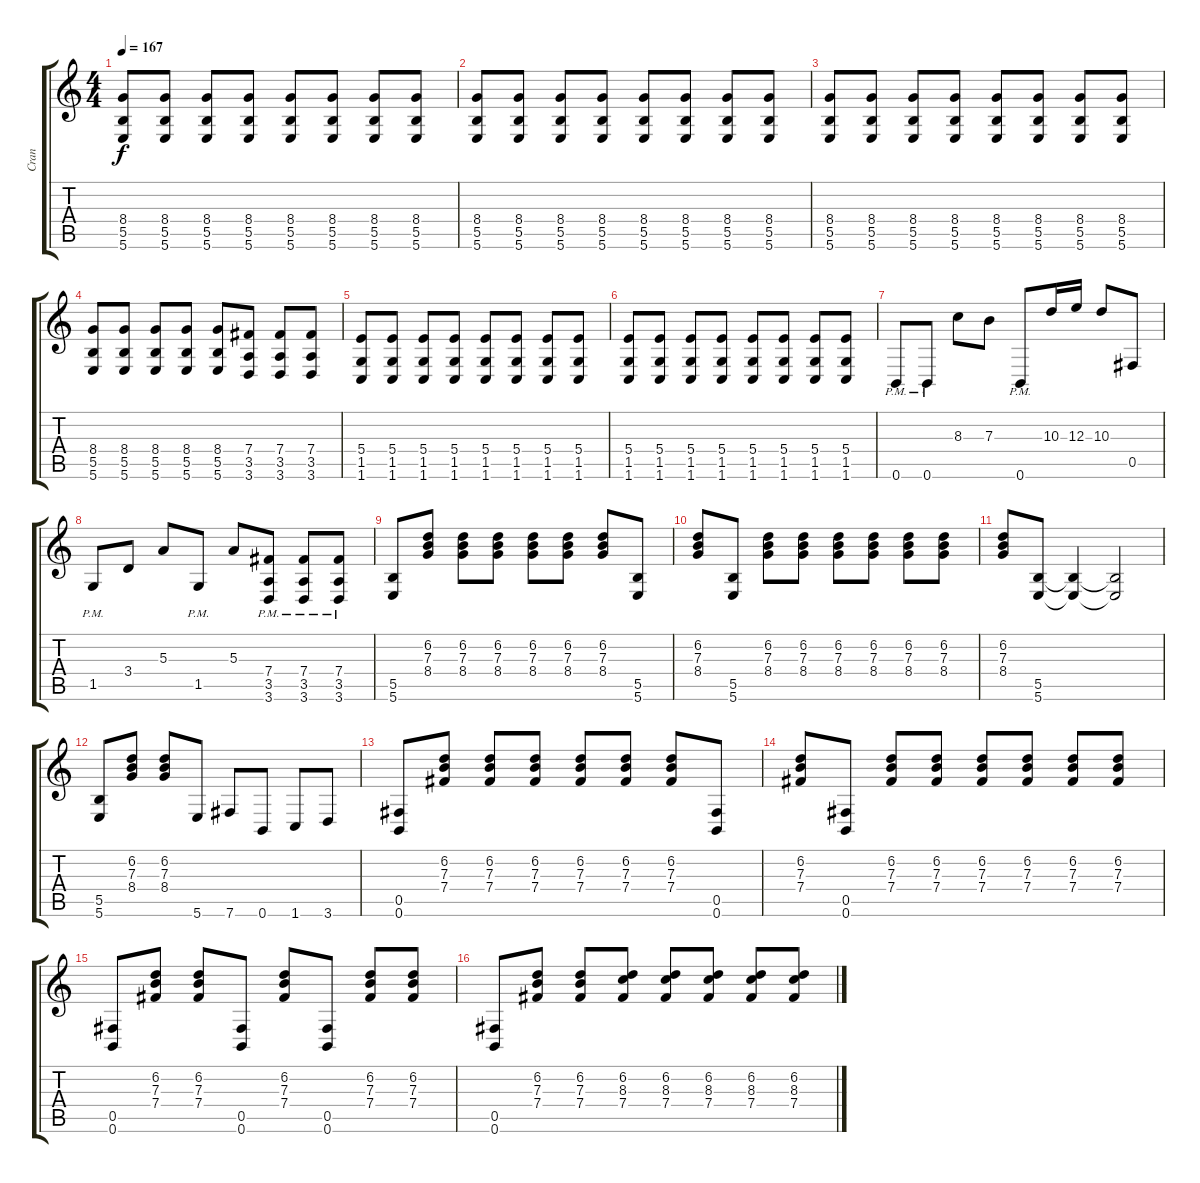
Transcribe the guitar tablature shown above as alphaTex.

\track ("Cran" "Cran") {instrument distortionguitar}
\staff {score tabs}
\tuning (Db4 Ab3 E3 B2 Gb2 B1) {hide}
\ts (4 4)
\tempo 167
\clef g2
\ks c
(8.4 5.5 5.6).8{dy f} (8.4 5.5 5.6).8 (8.4 5.5 5.6).8 (8.4 5.5 5.6).8 (8.4 5.5 5.6).8 (8.4 5.5 5.6).8 (8.4 5.5 5.6).8 (8.4 5.5 5.6).8 |
(8.4 5.5 5.6).8 (8.4 5.5 5.6).8 (8.4 5.5 5.6).8 (8.4 5.5 5.6).8 (8.4 5.5 5.6).8 (8.4 5.5 5.6).8 (8.4 5.5 5.6).8 (8.4 5.5 5.6).8 |
(8.4 5.5 5.6).8 (8.4 5.5 5.6).8 (8.4 5.5 5.6).8 (8.4 5.5 5.6).8 (8.4 5.5 5.6).8 (8.4 5.5 5.6).8 (8.4 5.5 5.6).8 (8.4 5.5 5.6).8 |
(8.4 5.5 5.6).8 (8.4 5.5 5.6).8 (8.4 5.5 5.6).8 (8.4 5.5 5.6).8 (8.4 5.5 5.6).8 (7.4 3.5 3.6).8 (7.4 3.5 3.6).8 (7.4 3.5 3.6).8 |
(5.4 1.5 1.6).8 (5.4 1.5 1.6).8 (5.4 1.5 1.6).8 (5.4 1.5 1.6).8 (5.4 1.5 1.6).8 (5.4 1.5 1.6).8 (5.4 1.5 1.6).8 (5.4 1.5 1.6).8 |
(5.4 1.5 1.6).8 (5.4 1.5 1.6).8 (5.4 1.5 1.6).8 (5.4 1.5 1.6).8 (5.4 1.5 1.6).8 (5.4 1.5 1.6).8 (5.4 1.5 1.6).8 (5.4 1.5 1.6).8 |
0.6{pm}.8 0.6{pm}.8 8.3.8 7.3.8 0.6{pm}.8 10.3.16 12.3.16 10.3.8 0.5.8 |
1.5{pm}.8 3.4.8 5.3.8 1.5{pm}.8 5.3.8 (7.4{pm} 3.5{pm} 3.6{pm}).8 (7.4{pm} 3.5{pm} 3.6{pm}).8 (7.4{pm} 3.5{pm} 3.6{pm}).8 |
(5.5 5.6).8 (6.2 7.3 8.4).8 (6.2 7.3 8.4).8 (6.2 7.3 8.4).8 (6.2 7.3 8.4).8 (6.2 7.3 8.4).8 (6.2 7.3 8.4).8 (5.5 5.6).8 |
(6.2 7.3 8.4).8 (5.5 5.6).8 (6.2 7.3 8.4).8 (6.2 7.3 8.4).8 (6.2 7.3 8.4).8 (6.2 7.3 8.4).8 (6.2 7.3 8.4).8 (6.2 7.3 8.4).8 |
(6.2 7.3 8.4).8 (5.5 5.6).8 (5.5{t} 5.6{t}).4 (5.5{t} 5.6{t}).2 |
(5.5 5.6).8 (6.2 7.3 8.4).8 (6.2 7.3 8.4).8 5.6.8 7.6.8 0.6.8 1.6.8 3.6.8 |
(0.5 0.6).8 (6.2 7.3 7.4).8 (6.2 7.3 7.4).8 (6.2 7.3 7.4).8 (6.2 7.3 7.4).8 (6.2 7.3 7.4).8 (6.2 7.3 7.4).8 (0.5 0.6).8 |
(6.2 7.3 7.4).8 (0.5 0.6).8 (6.2 7.3 7.4).8 (6.2 7.3 7.4).8 (6.2 7.3 7.4).8 (6.2 7.3 7.4).8 (6.2 7.3 7.4).8 (6.2 7.3 7.4).8 |
(0.5 0.6).8 (6.2 7.3 7.4).8 (6.2 7.3 7.4).8 (0.5 0.6).8 (6.2 7.3 7.4).8 (0.5 0.6).8 (6.2 7.3 7.4).8 (6.2 7.3 7.4).8 |
(0.5 0.6).8 (6.2 7.3 7.4).8 (6.2 7.3 7.4).8 (6.2 8.3 7.4).8 (6.2 8.3 7.4).8 (6.2 8.3 7.4).8 (6.2 8.3 7.4).8 (6.2 8.3 7.4).8
